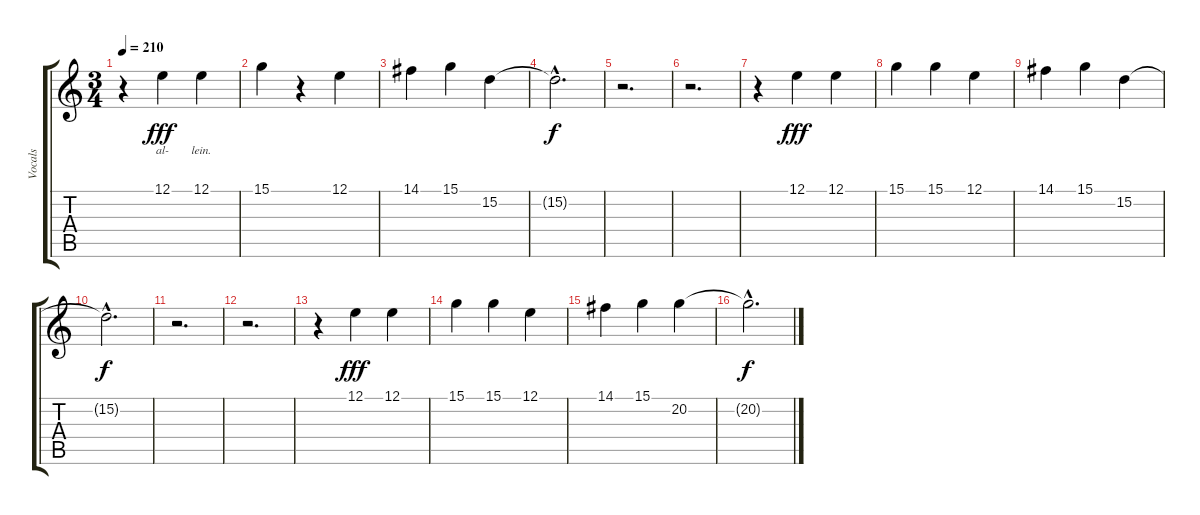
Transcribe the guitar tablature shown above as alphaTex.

\track ("Vocals" "Vocals") {instrument sopranosax}
\staff {score tabs}
\tuning (E4 B3 G3 D3 A2 E2) {hide}
\ts (3 4)
\tempo 210
\clef g2
\ks c
r.4{dy f} 12.1.4{lyrics (0 "al-") lyrics (1 "") lyrics (2 "") lyrics (3 "") lyrics (4 "") dy fff} 12.1.4{lyrics (0 "lein.") lyrics (1 "") lyrics (2 "") lyrics (3 "") lyrics (4 "")} |
15.1.4 r.4 12.1.4 |
14.1.4 15.1.4 15.2.4 |
15.2{hac t}.2{d dy f} |
r.2{d} |
r.2{d} |
r.4 12.1.4{dy fff} 12.1.4 |
15.1.4 15.1.4 12.1.4 |
14.1.4 15.1.4 15.2.4 |
15.2{hac t}.2{d dy f} |
r.2{d} |
r.2{d} |
r.4 12.1.4{dy fff} 12.1.4 |
15.1.4 15.1.4 12.1.4 |
14.1.4 15.1.4 20.2.4 |
20.2{hac t}.2{d dy f}
